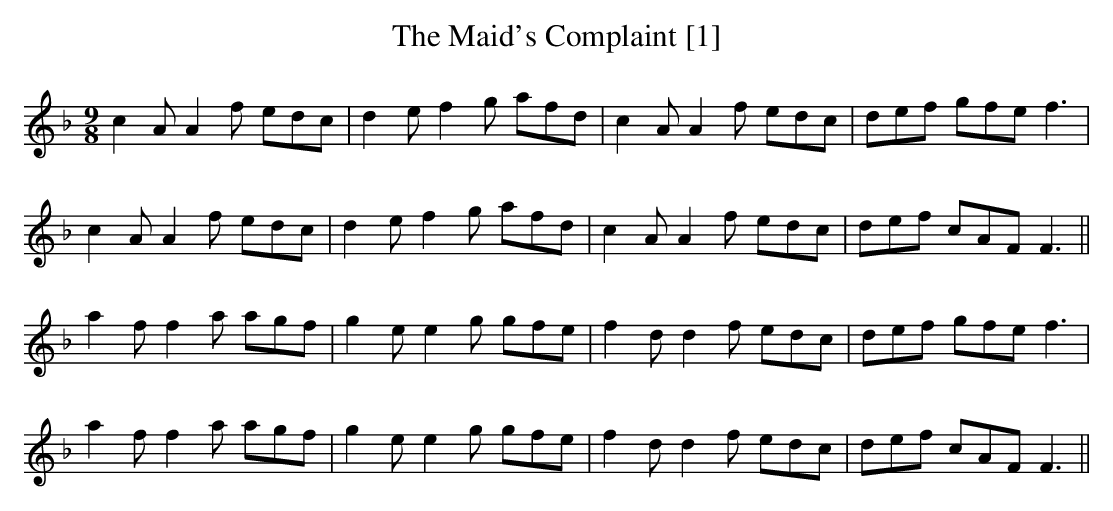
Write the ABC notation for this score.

X:1
T:Maid's Complaint [1], The
M:9/8
L:1/8
K:F
c2A A2f edc | d2e f2g afd | c2A A2f edc | def gfe f3 |
c2A A2f edc | d2e f2g afd | c2A A2f edc| def cAF F3 ||
a2f f2a agf | g2e e2g gfe | f2d d2f edc |def gfe f3|
a2f f2a agf | g2e e2g gfe | f2d d2f edc |def cAF F3 ||
